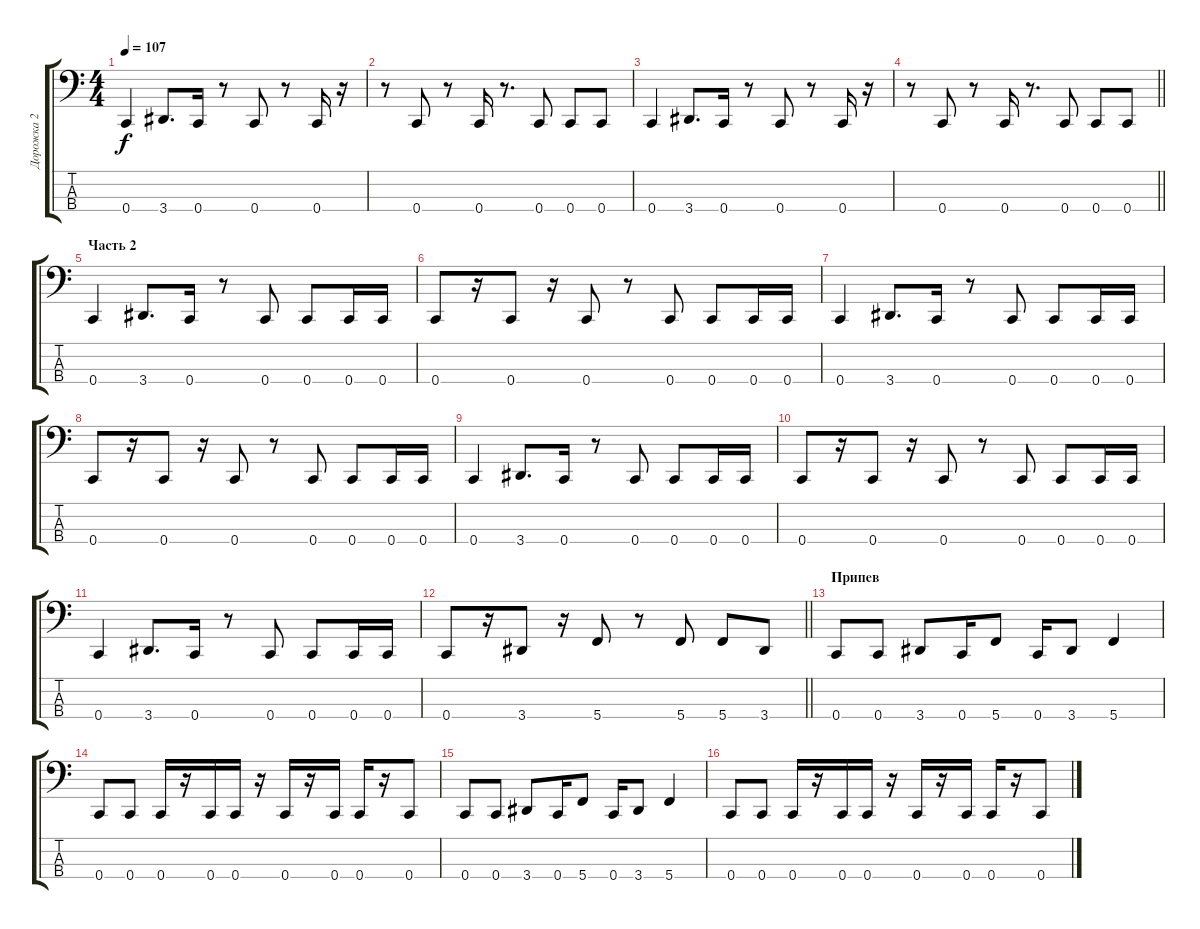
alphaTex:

\track ("Дорожка 2" "Дорожка 2") {instrument electricbassfinger}
\staff {score tabs}
\tuning (Eb2 Bb1 F1 C1) {hide}
\ts (4 4)
\tempo 107
\clef f4
\ks c
0.4.4{dy f} 3.4.8{d} 0.4.16 r.8 0.4.8 r.8 0.4.16 r.16 |
r.8 0.4.8 r.8 0.4.16 r.8{d} 0.4.8 0.4.8 0.4.8 |
0.4.4 3.4.8{d} 0.4.16 r.8 0.4.8 r.8 0.4.16 r.16 |
\barLineRight lightlight
r.8 0.4.8 r.8 0.4.16 r.8{d} 0.4.8 0.4.8 0.4.8 |
\section ("" "Часть 2")
0.4.4 3.4.8{d} 0.4.16 r.8 0.4.8 0.4.8 0.4.16 0.4.16 |
0.4.8 r.16 0.4.8 r.16 0.4.8 r.8 0.4.8 0.4.8 0.4.16 0.4.16 |
0.4.4 3.4.8{d} 0.4.16 r.8 0.4.8 0.4.8 0.4.16 0.4.16 |
0.4.8 r.16 0.4.8 r.16 0.4.8 r.8 0.4.8 0.4.8 0.4.16 0.4.16 |
0.4.4 3.4.8{d} 0.4.16 r.8 0.4.8 0.4.8 0.4.16 0.4.16 |
0.4.8 r.16 0.4.8 r.16 0.4.8 r.8 0.4.8 0.4.8 0.4.16 0.4.16 |
0.4.4 3.4.8{d} 0.4.16 r.8 0.4.8 0.4.8 0.4.16 0.4.16 |
\barLineRight lightlight
0.4.8 r.16 3.4.8 r.16 5.4.8 r.8 5.4.8 5.4.8 3.4.8 |
\section ("" "Припев")
0.4.8 0.4.8 3.4.8 0.4.16 5.4.8 0.4.16 3.4.8 5.4.4 |
0.4.8 0.4.8 0.4.16 r.16 0.4.16 0.4.16 r.16 0.4.16 r.16 0.4.16 0.4.16 r.16 0.4.8 |
0.4.8 0.4.8 3.4.8 0.4.16 5.4.8 0.4.16 3.4.8 5.4.4 |
0.4.8 0.4.8 0.4.16 r.16 0.4.16 0.4.16 r.16 0.4.16 r.16 0.4.16 0.4.16 r.16 0.4.8
